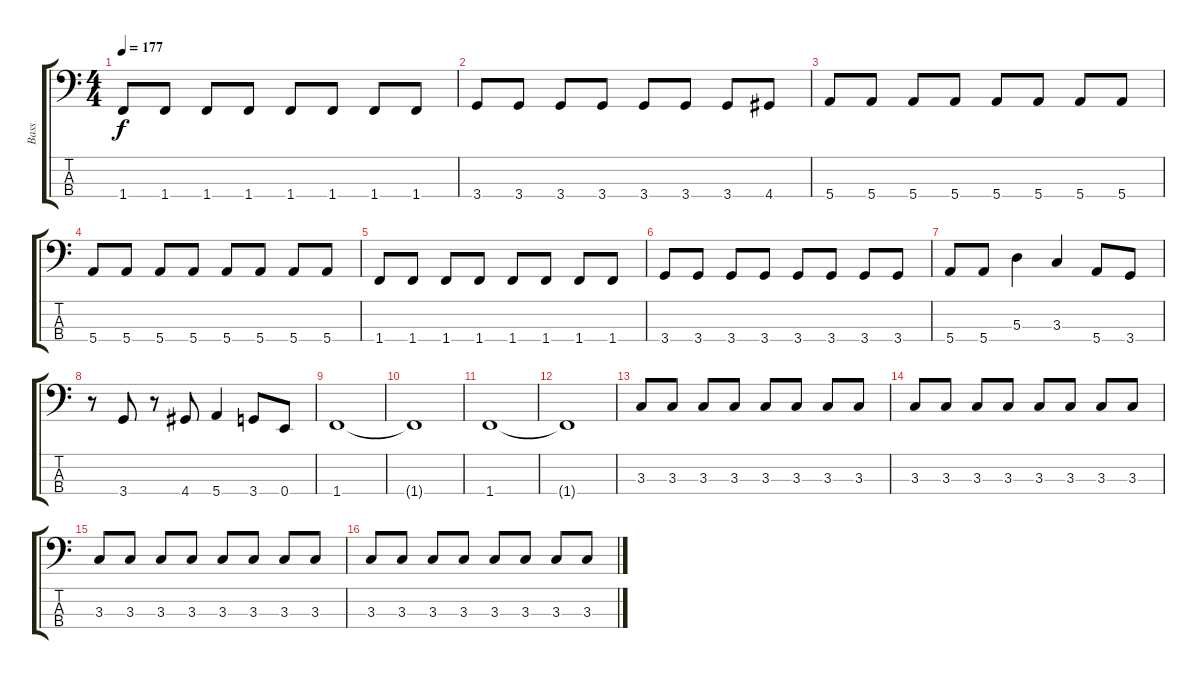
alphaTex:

\track ("Bass" "Bass") {instrument electricbasspick}
\staff {score tabs}
\tuning (G2 D2 A1 E1) {hide}
\ts (4 4)
\tempo 177
\clef f4
\ks c
1.4.8{dy f} 1.4.8 1.4.8 1.4.8 1.4.8 1.4.8 1.4.8 1.4.8 |
3.4.8 3.4.8 3.4.8 3.4.8 3.4.8 3.4.8 3.4.8 4.4.8 |
5.4.8 5.4.8 5.4.8 5.4.8 5.4.8 5.4.8 5.4.8 5.4.8 |
5.4.8 5.4.8 5.4.8 5.4.8 5.4.8 5.4.8 5.4.8 5.4.8 |
1.4.8 1.4.8 1.4.8 1.4.8 1.4.8 1.4.8 1.4.8 1.4.8 |
3.4.8 3.4.8 3.4.8 3.4.8 3.4.8 3.4.8 3.4.8 3.4.8 |
5.4.8 5.4.8 5.3.4 3.3.4 5.4.8 3.4.8 |
r.8 3.4.8 r.8 4.4.8 5.4.4 3.4.8 0.4.8 |
1.4.1 |
1.4{t}.1 |
1.4.1 |
1.4{t}.1 |
3.3.8 3.3.8 3.3.8 3.3.8 3.3.8 3.3.8 3.3.8 3.3.8 |
3.3.8 3.3.8 3.3.8 3.3.8 3.3.8 3.3.8 3.3.8 3.3.8 |
3.3.8 3.3.8 3.3.8 3.3.8 3.3.8 3.3.8 3.3.8 3.3.8 |
3.3.8 3.3.8 3.3.8 3.3.8 3.3.8 3.3.8 3.3.8 3.3.8
